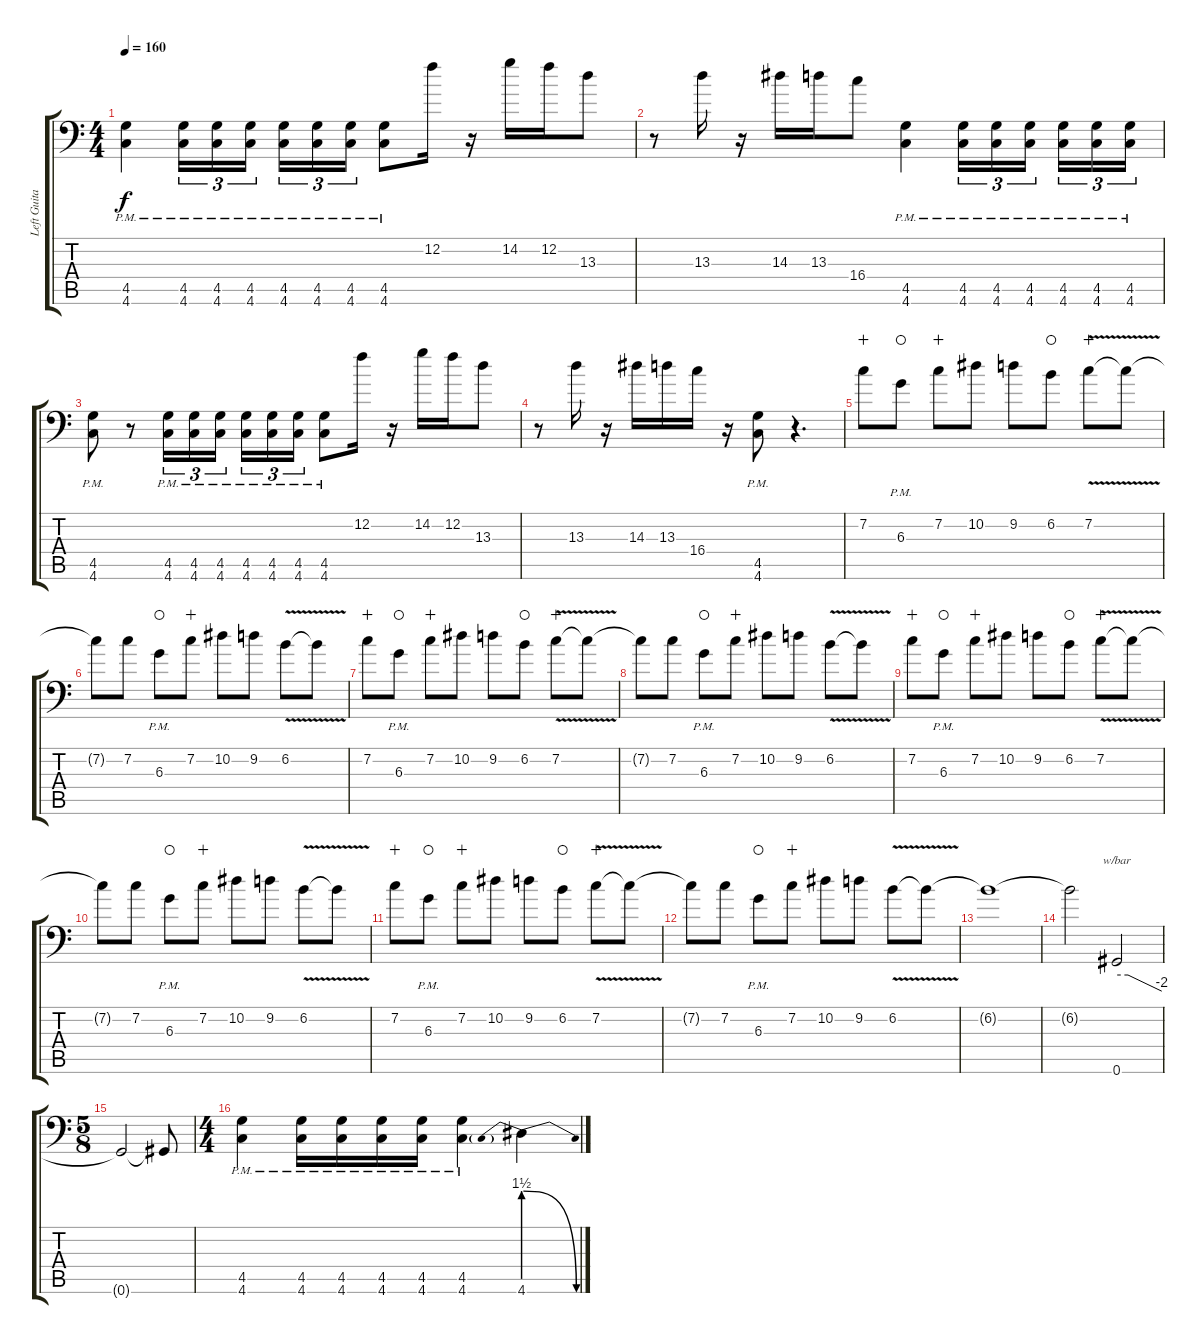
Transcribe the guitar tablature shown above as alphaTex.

\track ("Left Guitar" "Left Guita") {instrument distortionguitar}
\staff {score tabs}
\tuning (Bb3 F3 Db3 Ab2 Eb2 Ab1) {hide}
\ts (4 4)
\tempo 160
\clef f4
\ks c
(4.5{pm} 4.6{pm}).4{dy f} (4.5{pm} 4.6{pm}).16{tu (3 2)} (4.5{pm} 4.6{pm}).16{tu (3 2)} (4.5{pm} 4.6{pm}).16{tu (3 2) beam splitsecondary} (4.5{pm} 4.6{pm}).16{tu (3 2)} (4.5{pm} 4.6{pm}).16{tu (3 2)} (4.5{pm} 4.6{pm}).16{tu (3 2)} (4.5{pm} 4.6{pm}).8 12.2.16 r.16 14.2.16 12.2.16 13.3.8 |
r.8 13.3.16 r.16 14.3.16 13.3.16 16.4.8 (4.5{pm} 4.6{pm}).4 (4.5{pm} 4.6{pm}).16{tu (3 2)} (4.5{pm} 4.6{pm}).16{tu (3 2)} (4.5{pm} 4.6{pm}).16{tu (3 2) beam splitsecondary} (4.5{pm} 4.6{pm}).16{tu (3 2)} (4.5{pm} 4.6{pm}).16{tu (3 2)} (4.5{pm} 4.6{pm}).16{tu (3 2)} |
(4.5{pm} 4.6{pm}).8 r.8 (4.5{pm} 4.6{pm}).16{tu (3 2)} (4.5{pm} 4.6{pm}).16{tu (3 2)} (4.5{pm} 4.6{pm}).16{tu (3 2) beam splitsecondary} (4.5{pm} 4.6{pm}).16{tu (3 2)} (4.5{pm} 4.6{pm}).16{tu (3 2)} (4.5{pm} 4.6{pm}).16{tu (3 2)} (4.5{pm} 4.6{pm}).8 12.2.16 r.16 14.2.16 12.2.16 13.3.8 |
r.8 13.3.16 r.16 14.3.16 13.3.16 16.4.16 r.16 (4.5{pm} 4.6{pm}).8 r.4{d} |
7.2.8{wahc} 6.3{pm}.8{waho} 7.2.8{wahc} 10.2.8 9.2.8 6.2.8{waho} 7.2{v}.8{wahc} 7.2{t}.8 |
7.2{t}.8 7.2.8 6.3{pm}.8{waho} 7.2.8{wahc} 10.2.8 9.2.8 6.2{v}.8 6.2{t}.8 |
7.2.8{wahc} 6.3{pm}.8{waho} 7.2.8{wahc} 10.2.8 9.2.8 6.2.8{waho} 7.2{v}.8{wahc} 7.2{t}.8 |
7.2{t}.8 7.2.8 6.3{pm}.8{waho} 7.2.8{wahc} 10.2.8 9.2.8 6.2{v}.8 6.2{t}.8 |
7.2.8{wahc} 6.3{pm}.8{waho} 7.2.8{wahc} 10.2.8 9.2.8 6.2.8{waho} 7.2{v}.8{wahc} 7.2{t}.8 |
7.2{t}.8 7.2.8 6.3{pm}.8{waho} 7.2.8{wahc} 10.2.8 9.2.8 6.2{v}.8 6.2{t}.8 |
7.2.8{wahc} 6.3{pm}.8{waho} 7.2.8{wahc} 10.2.8 9.2.8 6.2.8{waho} 7.2{v}.8{wahc} 7.2{t}.8 |
7.2{t}.8 7.2.8 6.3{pm}.8{waho} 7.2.8{wahc} 10.2.8 9.2.8 6.2{v}.8 6.2{t}.8 |
6.2{t}.1 |
6.2{t}.2 0.6.2{tbe (custom default 0 0 15 0 60 -8)} |
\ts (5 8)
0.6{t}.2 0.6{t}.8 |
\ts (4 4)
(4.5{pm} 4.6{pm}).4 (4.5{pm} 4.6{pm}).16 (4.5{pm} 4.6{pm}).16 (4.5{pm} 4.6{pm}).16 (4.5{pm} 4.6{pm}).16 (4.5{pm} 4.6{pm}).4 4.6{be (prebendrelease 0 6 60 0)}.4
